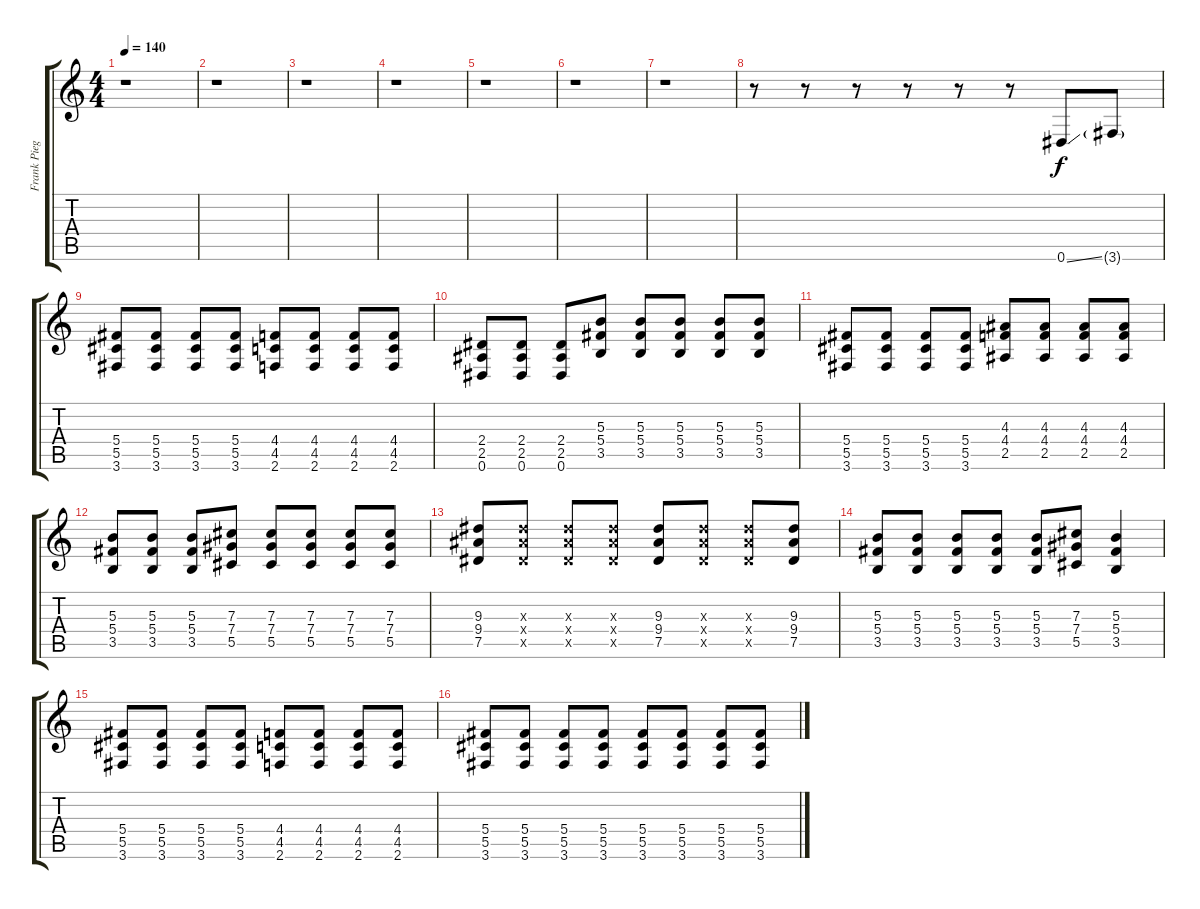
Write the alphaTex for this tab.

\track ("Frank Piegaro Open Guitar" "Frank Pieg") {instrument distortionguitar}
\staff {score tabs}
\tuning (Eb4 Bb3 Gb3 Db3 Ab2 Eb2) {hide}
\ts (4 4)
\tempo 140
\clef g2
\ks c
r.1{dy f} |
r.1 |
r.1 |
r.1 |
r.1 |
r.1 |
r.1 |
r.8 r.8 r.8 r.8 r.8 r.8 0.6{ss}.8 3.6{g}.8 |
(5.4 5.5 3.6).8 (5.4 5.5 3.6).8 (5.4 5.5 3.6).8 (5.4 5.5 3.6).8 (4.4 4.5 2.6).8 (4.4 4.5 2.6).8 (4.4 4.5 2.6).8 (4.4 4.5 2.6).8 |
(2.4 2.5 0.6).8 (2.4 2.5 0.6).8 (2.4 2.5 0.6).8 (5.3 5.4 3.5).8 (5.3 5.4 3.5).8 (5.3 5.4 3.5).8 (5.3 5.4 3.5).8 (5.3 5.4 3.5).8 |
(5.4 5.5 3.6).8 (5.4 5.5 3.6).8 (5.4 5.5 3.6).8 (5.4 5.5 3.6).8 (4.3 4.4 2.5).8 (4.3 4.4 2.5).8 (4.3 4.4 2.5).8 (4.3 4.4 2.5).8 |
(5.3 5.4 3.5).8 (5.3 5.4 3.5).8 (5.3 5.4 3.5).8 (7.3 7.4 5.5).8 (7.3 7.4 5.5).8 (7.3 7.4 5.5).8 (7.3 7.4 5.5).8 (7.3 7.4 5.5).8 |
(9.3 9.4 7.5).8 (9.3{x} 9.4{x} 7.5{x}).8 (9.3{x} 9.4{x} 7.5{x}).8 (9.3{x} 9.4{x} 7.5{x}).8 (9.3 9.4 7.5).8 (9.3{x} 9.4{x} 7.5{x}).8 (9.3{x} 9.4{x} 7.5{x}).8 (9.3 9.4 7.5).8 |
(5.3 5.4 3.5).8 (5.3 5.4 3.5).8 (5.3 5.4 3.5).8 (5.3 5.4 3.5).8 (5.3 5.4 3.5).8 (7.3 7.4 5.5).8 (5.3 5.4 3.5).4 |
(5.4 5.5 3.6).8 (5.4 5.5 3.6).8 (5.4 5.5 3.6).8 (5.4 5.5 3.6).8 (4.4 4.5 2.6).8 (4.4 4.5 2.6).8 (4.4 4.5 2.6).8 (4.4 4.5 2.6).8 |
(5.4 5.5 3.6).8 (5.4 5.5 3.6).8 (5.4 5.5 3.6).8 (5.4 5.5 3.6).8 (5.4 5.5 3.6).8 (5.4 5.5 3.6).8 (5.4 5.5 3.6).8 (5.4 5.5 3.6).8
